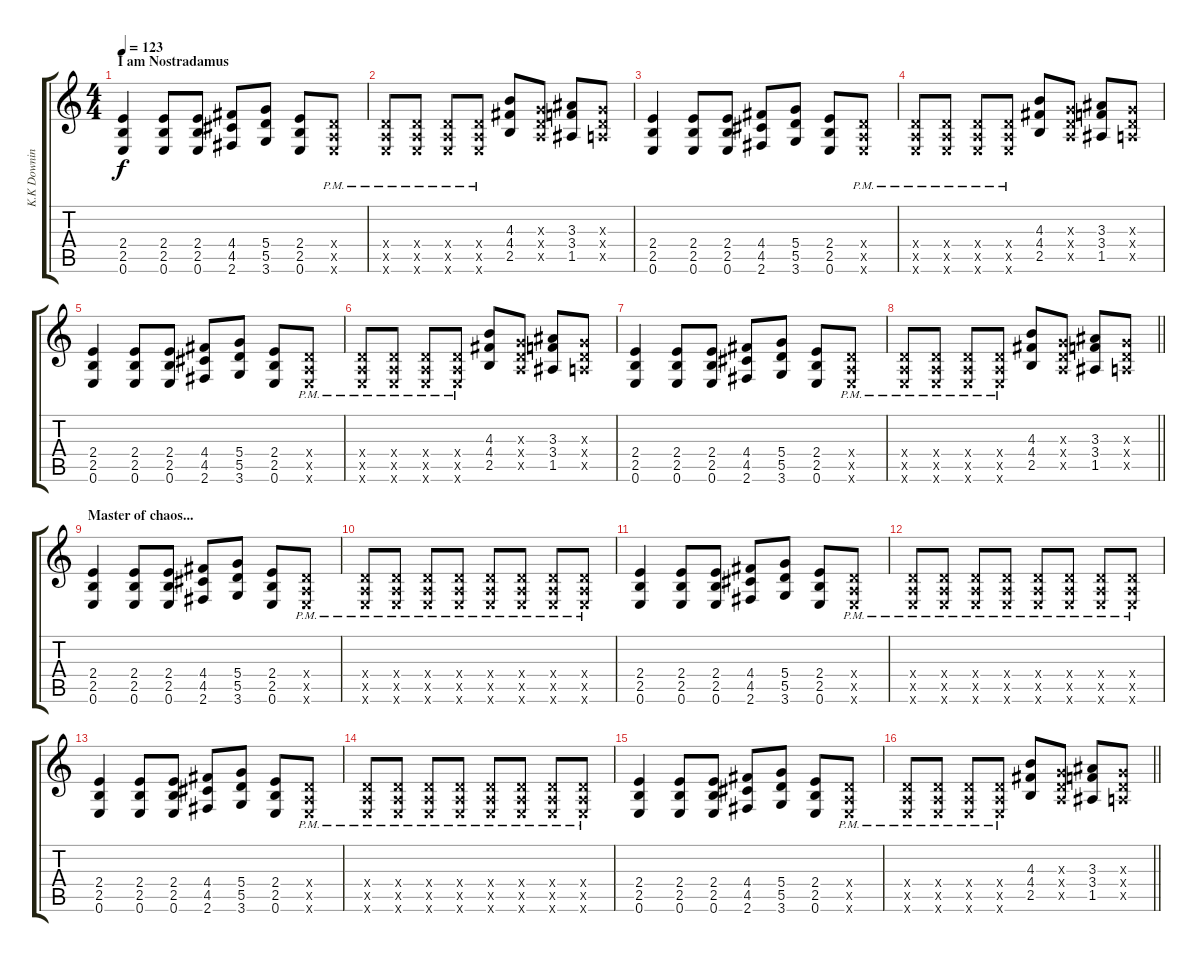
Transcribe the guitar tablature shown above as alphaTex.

\track ("K.K Downing" "K.K Downin") {instrument overdrivenguitar}
\staff {score tabs}
\tuning (E4 B3 G3 D3 A2 E2) {hide}
\ts (4 4)
\section ("" "I am Nostradamus")
\tempo 123
\clef g2
\ks c
(2.4 2.5 0.6).4{dy f} (2.4 2.5 0.6).8 (2.4 2.5 0.6).8 (4.4 4.5 2.6).8 (5.4 5.5 3.6).8 (2.4 2.5 0.6).8 (0.4{x} 0.5{x} 0.6{pm x}).8 |
(0.4{x} 0.5{x} 0.6{pm x}).8 (0.4{x} 0.5{x} 0.6{pm x}).8 (0.4{x} 0.5{x} 0.6{pm x}).8 (0.4{x} 0.5{x} 0.6{pm x}).8 (4.3 4.4 2.5).8 (0.3{x} 0.4{x} 0.5{x}).8 (3.3 3.4 1.5).8 (0.3{x} 0.4{x} 0.5{x}).8 |
(2.4 2.5 0.6).4 (2.4 2.5 0.6).8 (2.4 2.5 0.6).8 (4.4 4.5 2.6).8 (5.4 5.5 3.6).8 (2.4 2.5 0.6).8 (0.4{x} 0.5{x} 0.6{pm x}).8 |
(0.4{x} 0.5{x} 0.6{pm x}).8 (0.4{x} 0.5{x} 0.6{pm x}).8 (0.4{x} 0.5{x} 0.6{pm x}).8 (0.4{x} 0.5{x} 0.6{pm x}).8 (4.3 4.4 2.5).8 (0.3{x} 0.4{x} 0.5{x}).8 (3.3 3.4 1.5).8 (0.3{x} 0.4{x} 0.5{x}).8 |
(2.4 2.5 0.6).4 (2.4 2.5 0.6).8 (2.4 2.5 0.6).8 (4.4 4.5 2.6).8 (5.4 5.5 3.6).8 (2.4 2.5 0.6).8 (0.4{x} 0.5{x} 0.6{pm x}).8 |
(0.4{x} 0.5{x} 0.6{pm x}).8 (0.4{x} 0.5{x} 0.6{pm x}).8 (0.4{x} 0.5{x} 0.6{pm x}).8 (0.4{x} 0.5{x} 0.6{pm x}).8 (4.3 4.4 2.5).8 (0.3{x} 0.4{x} 0.5{x}).8 (3.3 3.4 1.5).8 (0.3{x} 0.4{x} 0.5{x}).8 |
(2.4 2.5 0.6).4 (2.4 2.5 0.6).8 (2.4 2.5 0.6).8 (4.4 4.5 2.6).8 (5.4 5.5 3.6).8 (2.4 2.5 0.6).8 (0.4{x} 0.5{x} 0.6{pm x}).8 |
\barLineRight lightlight
(0.4{x} 0.5{x} 0.6{pm x}).8 (0.4{x} 0.5{x} 0.6{pm x}).8 (0.4{x} 0.5{x} 0.6{pm x}).8 (0.4{x} 0.5{x} 0.6{pm x}).8 (4.3 4.4 2.5).8 (0.3{x} 0.4{x} 0.5{x}).8 (3.3 3.4 1.5).8 (0.3{x} 0.4{x} 0.5{x}).8 |
\section ("" "Master of chaos...")
(2.4 2.5 0.6).4 (2.4 2.5 0.6).8 (2.4 2.5 0.6).8 (4.4 4.5 2.6).8 (5.4 5.5 3.6).8 (2.4 2.5 0.6).8 (0.4{x} 0.5{x} 0.6{pm x}).8 |
(0.4{x} 0.5{x} 0.6{pm x}).8 (0.4{x} 0.5{x} 0.6{pm x}).8 (0.4{x} 0.5{x} 0.6{pm x}).8 (0.4{x} 0.5{x} 0.6{pm x}).8 (0.4{x} 0.5{x} 0.6{pm x}).8 (0.4{x} 0.5{x} 0.6{pm x}).8 (0.4{x} 0.5{x} 0.6{pm x}).8 (0.4{x} 0.5{x} 0.6{pm x}).8 |
(2.4 2.5 0.6).4 (2.4 2.5 0.6).8 (2.4 2.5 0.6).8 (4.4 4.5 2.6).8 (5.4 5.5 3.6).8 (2.4 2.5 0.6).8 (0.4{x} 0.5{x} 0.6{pm x}).8 |
(0.4{x} 0.5{x} 0.6{pm x}).8 (0.4{x} 0.5{x} 0.6{pm x}).8 (0.4{x} 0.5{x} 0.6{pm x}).8 (0.4{x} 0.5{x} 0.6{pm x}).8 (0.4{x} 0.5{x} 0.6{pm x}).8 (0.4{x} 0.5{x} 0.6{pm x}).8 (0.4{x} 0.5{x} 0.6{pm x}).8 (0.4{x} 0.5{x} 0.6{pm x}).8 |
(2.4 2.5 0.6).4 (2.4 2.5 0.6).8 (2.4 2.5 0.6).8 (4.4 4.5 2.6).8 (5.4 5.5 3.6).8 (2.4 2.5 0.6).8 (0.4{x} 0.5{x} 0.6{pm x}).8 |
(0.4{x} 0.5{x} 0.6{pm x}).8 (0.4{x} 0.5{x} 0.6{pm x}).8 (0.4{x} 0.5{x} 0.6{pm x}).8 (0.4{x} 0.5{x} 0.6{pm x}).8 (0.4{x} 0.5{x} 0.6{pm x}).8 (0.4{x} 0.5{x} 0.6{pm x}).8 (0.4{x} 0.5{x} 0.6{pm x}).8 (0.4{x} 0.5{x} 0.6{pm x}).8 |
(2.4 2.5 0.6).4 (2.4 2.5 0.6).8 (2.4 2.5 0.6).8 (4.4 4.5 2.6).8 (5.4 5.5 3.6).8 (2.4 2.5 0.6).8 (0.4{x} 0.5{x} 0.6{pm x}).8 |
\barLineRight lightlight
(0.4{x} 0.5{x} 0.6{pm x}).8 (0.4{x} 0.5{x} 0.6{pm x}).8 (0.4{x} 0.5{x} 0.6{pm x}).8 (0.4{x} 0.5{x} 0.6{pm x}).8 (4.3 4.4 2.5).8 (0.3{x} 0.4{x} 0.5{x}).8 (3.3 3.4 1.5).8 (0.3{x} 0.4{x} 0.5{x}).8
